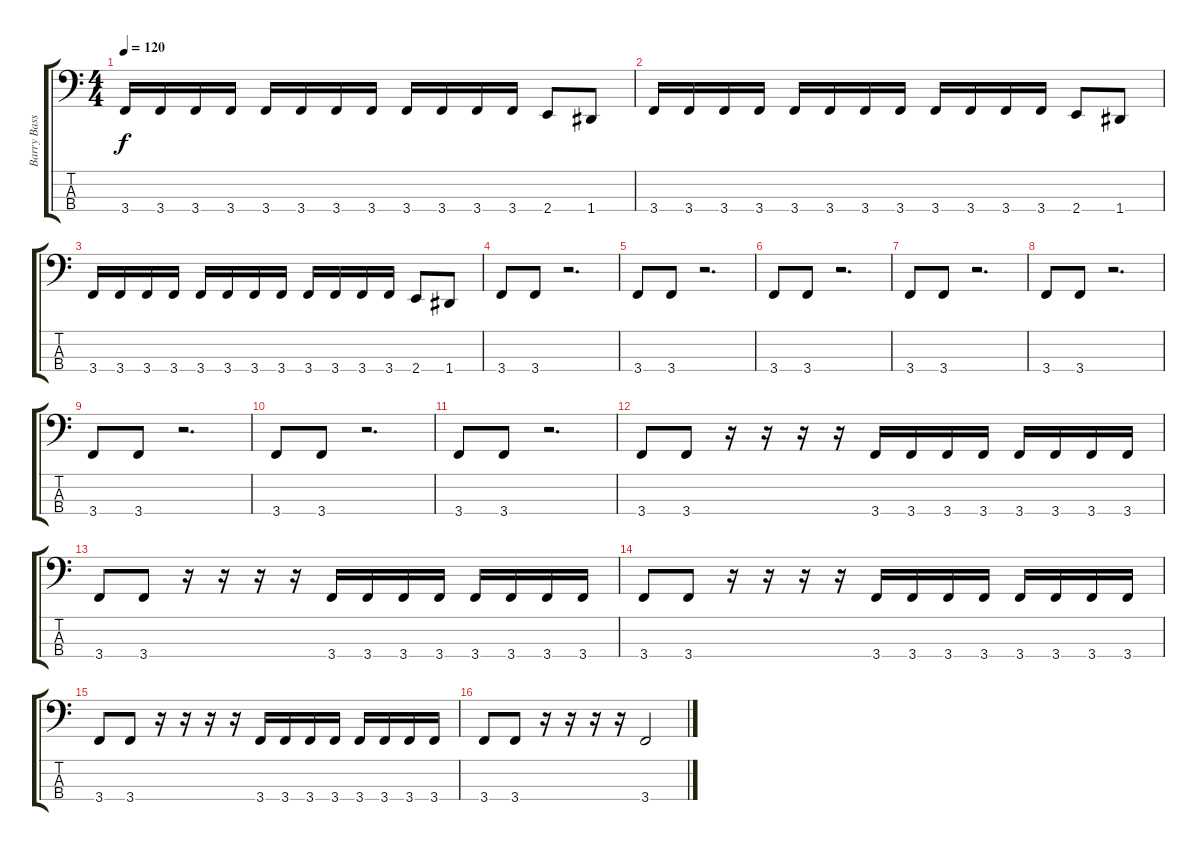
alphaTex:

\track ("Barry Bass" "Barry Bass") {instrument electricbassfinger}
\staff {score tabs}
\tuning (F2 C2 G1 D1) {hide}
\ts (4 4)
\tempo 120
\clef f4
\ks c
3.4.16{dy f} 3.4.16 3.4.16 3.4.16 3.4.16 3.4.16 3.4.16 3.4.16 3.4.16 3.4.16 3.4.16 3.4.16 2.4.8 1.4.8 |
3.4.16 3.4.16 3.4.16 3.4.16 3.4.16 3.4.16 3.4.16 3.4.16 3.4.16 3.4.16 3.4.16 3.4.16 2.4.8 1.4.8 |
3.4.16 3.4.16 3.4.16 3.4.16 3.4.16 3.4.16 3.4.16 3.4.16 3.4.16 3.4.16 3.4.16 3.4.16 2.4.8 1.4.8 |
3.4.8 3.4.8 r.2{d} |
3.4.8 3.4.8 r.2{d} |
3.4.8 3.4.8 r.2{d} |
3.4.8 3.4.8 r.2{d} |
3.4.8 3.4.8 r.2{d} |
3.4.8 3.4.8 r.2{d} |
3.4.8 3.4.8 r.2{d} |
3.4.8 3.4.8 r.2{d} |
3.4.8 3.4.8 r.16 r.16 r.16 r.16 3.4.16 3.4.16 3.4.16 3.4.16 3.4.16 3.4.16 3.4.16 3.4.16 |
3.4.8 3.4.8 r.16 r.16 r.16 r.16 3.4.16 3.4.16 3.4.16 3.4.16 3.4.16 3.4.16 3.4.16 3.4.16 |
3.4.8 3.4.8 r.16 r.16 r.16 r.16 3.4.16 3.4.16 3.4.16 3.4.16 3.4.16 3.4.16 3.4.16 3.4.16 |
3.4.8 3.4.8 r.16 r.16 r.16 r.16 3.4.16 3.4.16 3.4.16 3.4.16 3.4.16 3.4.16 3.4.16 3.4.16 |
3.4.8{instrument electricbassfinger} 3.4.8 r.16 r.16 r.16 r.16 3.4.2{instrument lead2sawtooth}
